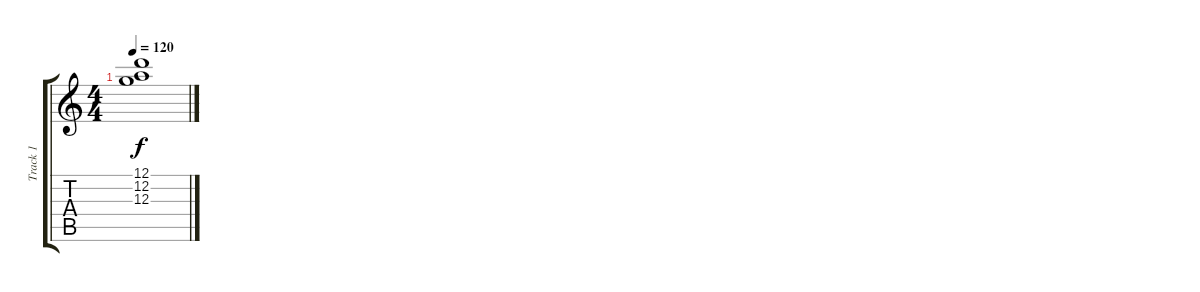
\track ("Track 1" "Track 1") {instrument acousticguitarsteel}
\staff {score tabs}
\tuning (D4 A3 G3 D3 A2 D2) {hide}
\ts (4 4)
\tempo 120
\clef g2
\ks c
(12.1{t} 12.2{t} 12.3{t}).1{dy f}
